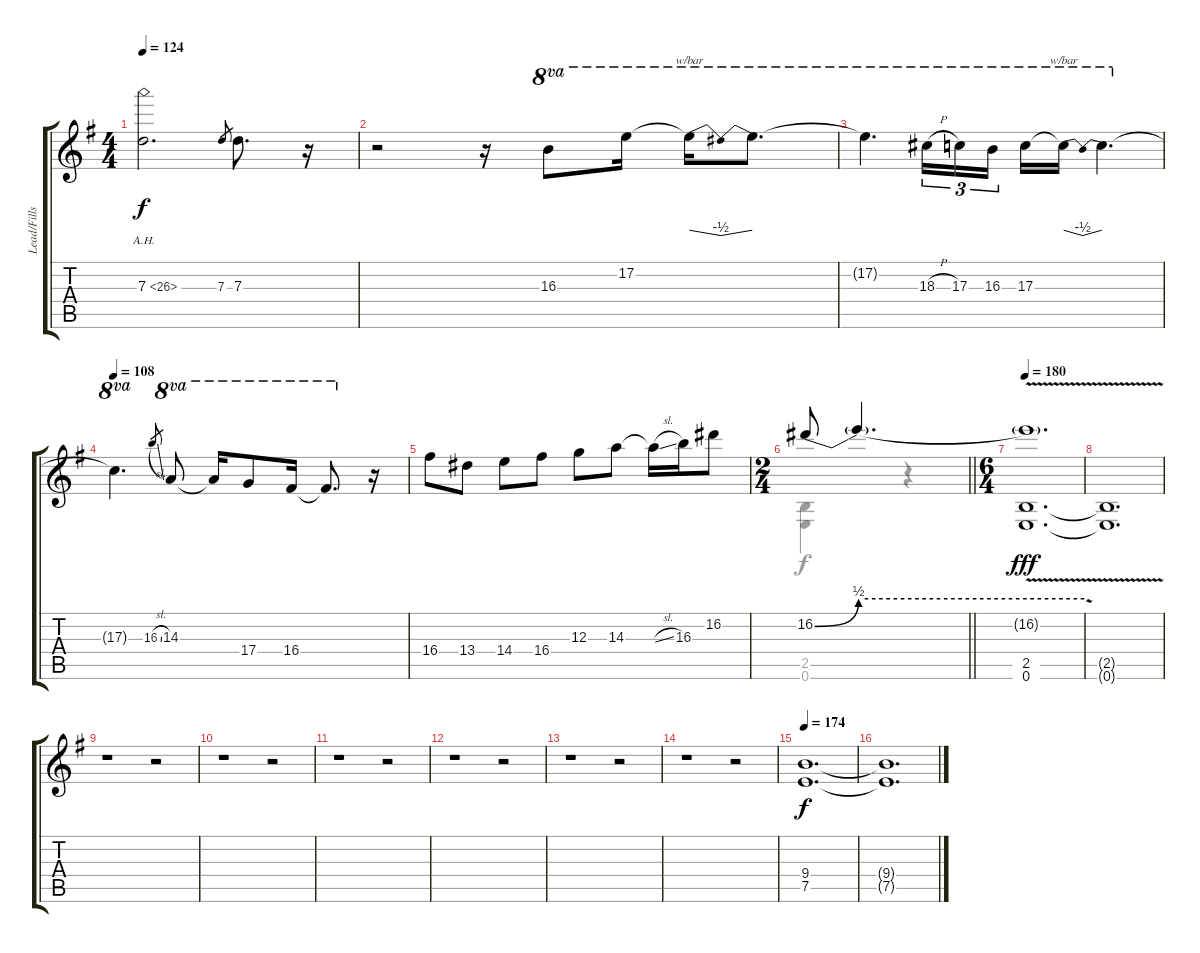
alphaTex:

\track ("Lead/Fills" "Lead/Fills") {instrument distortionguitar}
\staff {score tabs}
\tuning (E4 B3 G3 D3 A2 E2) {hide}
\voice
\ts (4 4)
\tempo 124
\clef g2
\ks g
7.3{ah 19 t}.2{d dy f} 7.3.8{gr} 7.3.8{d} r.16 |
r.2 r.16 16.3.8{ot 8va} 17.2.16{ot 8va} 17.2{t}.16{tbe (dip default 0 0 30 -2 60 0) ot 8va} 17.2{t}.8{d ot 8va} |
17.2{t}.4{d ot 8va} 18.3{h}.16{tu (3 2) ot 8va} 17.3.16{tu (3 2) ot 8va} 16.3.16{tu (3 2) ot 8va} 17.3.16{ot 8va} 17.3{t}.16{tbe (dip default 0 0 30 -2 60 0) ot 8va} 17.3{t}.4{d ot 8va} |
\tempo 108
17.3{t}.4{d ot 8va} 16.3{sl}.8{gr} 14.3.8{ot 8va} 14.3{t}.16{ot 8va} 17.4.8{ot 8va} 16.4.16{ot 8va} 16.4{t}.8{d ot 8va} r.16 |
16.4.8 13.4.8 14.4.8 16.4.8 12.3.8 14.3.8 14.3{sl t}.16 16.3.16 16.2.8 |
\ts (2 4)
\barLineRight lightlight
16.2{be (bend 0 0 60 2)}.8 16.2{be (hold 0 2 60 2) t}.4{d} |
\ts (6 4)
\tempo 180
(16.2{v t} 2.5{v} 0.6{v}).1{d dy fff} |
(2.5{t} 0.6{t}).1{d} |
r.1 r.2 |
r.1 r.2 |
r.1 r.2 |
r.1 r.2 |
r.1 r.2 |
r.1 r.2 |
\tempo 174
(9.4 7.5).1{d dy f} |
(9.4{t} 7.5{t}).1{d}
\voice
\clef g2
\ottava regular
\simile none
\ks g
|
|
|
|
|
\barLineRight lightlight
(2.5 0.6).4 r.4 |
|
|
|
|
|
|
|
|
|
